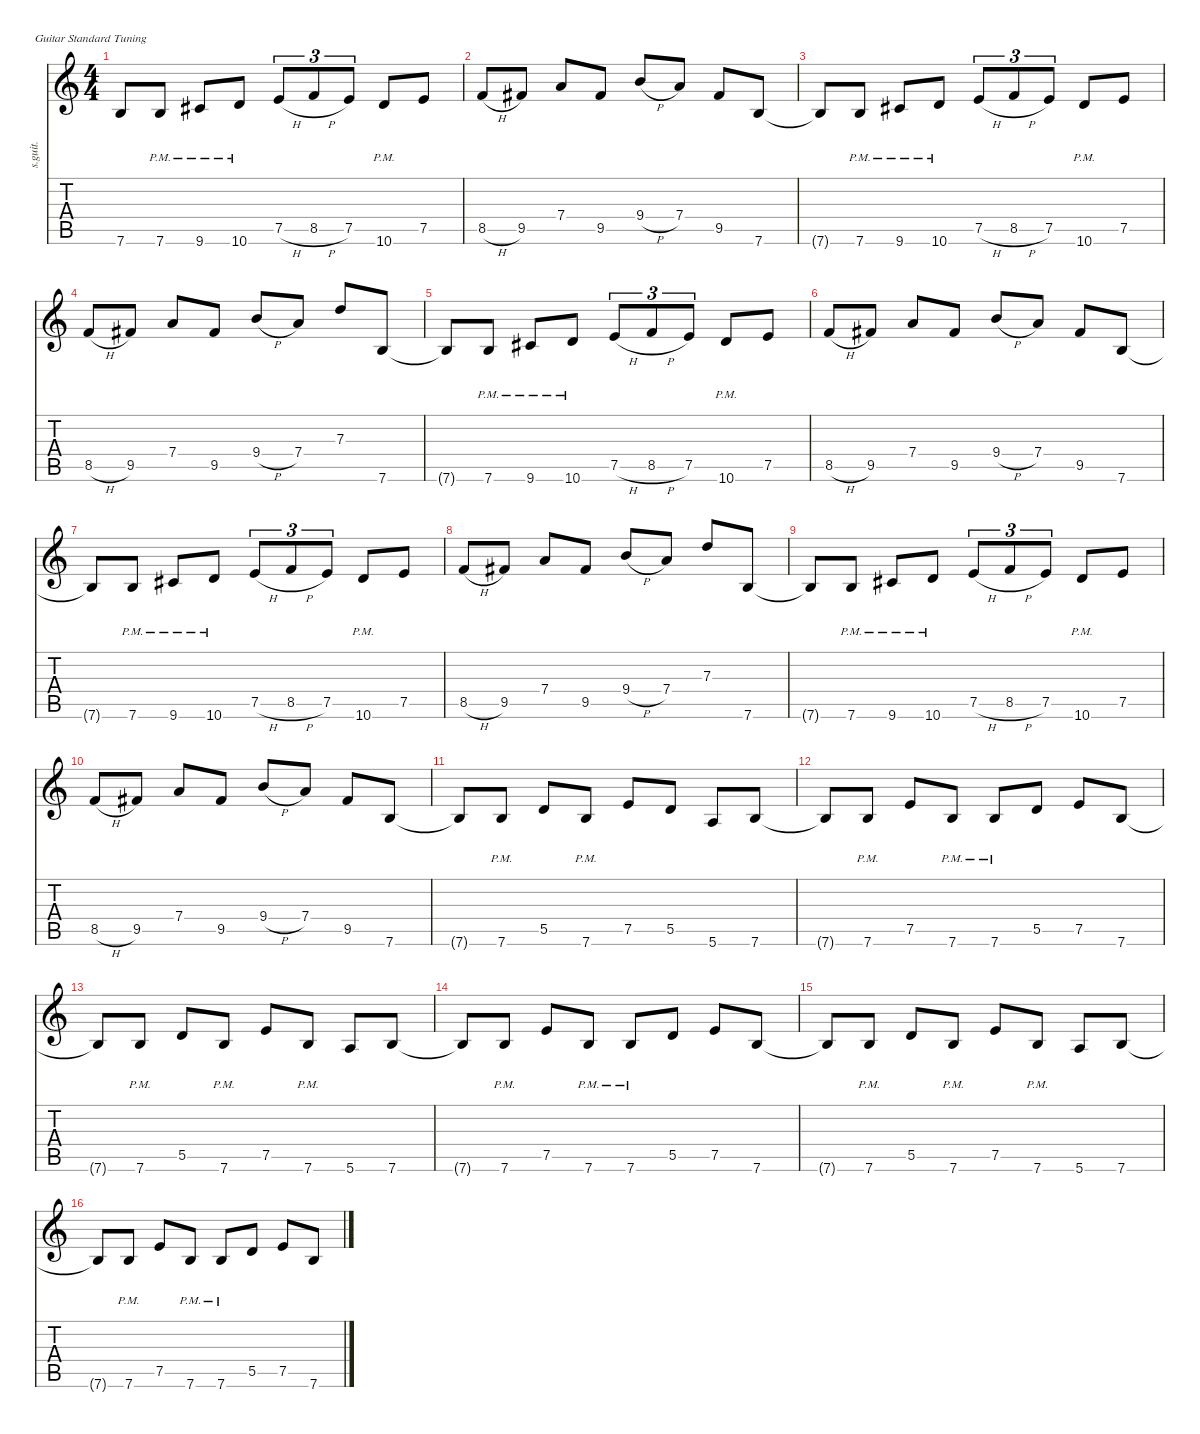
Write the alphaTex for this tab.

\defaultSystemsLayout 4
\hideDynamics
\bracketExtendMode nobrackets
\track ("Dave Mustaine (Rythm Guitar)" "s.guit.") {instrument distortionguitar}
\staff {score tabs}
\tuning (E4 B3 G3 D3 A2 E2)
\ts (4 4)
\tempo (196 hide)
\clef g2
\ks c
7.6{t}.8{lyrics (0 "") lyrics (1 "") lyrics (2 "") lyrics (3 "") lyrics (4 "") dy f} 7.6{pm}.8{lyrics (0 "") lyrics (1 "") lyrics (2 "") lyrics (3 "") lyrics (4 "")} 9.6{pm acc #}.8{lyrics (0 "") lyrics (1 "") lyrics (2 "") lyrics (3 "") lyrics (4 "")} 10.6{pm}.8{lyrics (0 "") lyrics (1 "") lyrics (2 "") lyrics (3 "") lyrics (4 "")} 7.5{h}.8{tu (3 2) lyrics (0 "") lyrics (1 "") lyrics (2 "") lyrics (3 "") lyrics (4 "")} 8.5{h}.8{tu (3 2) lyrics (0 "") lyrics (1 "") lyrics (2 "") lyrics (3 "") lyrics (4 "")} 7.5.8{tu (3 2) lyrics (0 "") lyrics (1 "") lyrics (2 "") lyrics (3 "") lyrics (4 "")} 10.6{pm}.8{lyrics (0 "") lyrics (1 "") lyrics (2 "") lyrics (3 "") lyrics (4 "")} 7.5.8{lyrics (0 "") lyrics (1 "") lyrics (2 "") lyrics (3 "") lyrics (4 "")} |
8.5{h}.8{lyrics (0 "") lyrics (1 "") lyrics (2 "") lyrics (3 "") lyrics (4 "")} 9.5{acc #}.8{lyrics (0 "") lyrics (1 "") lyrics (2 "") lyrics (3 "") lyrics (4 "")} 7.4.8{lyrics (0 "") lyrics (1 "") lyrics (2 "") lyrics (3 "") lyrics (4 "")} 9.5{acc #}.8{lyrics (0 "") lyrics (1 "") lyrics (2 "") lyrics (3 "") lyrics (4 "")} 9.4{h}.8{lyrics (0 "") lyrics (1 "") lyrics (2 "") lyrics (3 "") lyrics (4 "")} 7.4.8{lyrics (0 "") lyrics (1 "") lyrics (2 "") lyrics (3 "") lyrics (4 "")} 9.5{acc #}.8{lyrics (0 "") lyrics (1 "") lyrics (2 "") lyrics (3 "") lyrics (4 "")} 7.6.8{lyrics (0 "") lyrics (1 "") lyrics (2 "") lyrics (3 "") lyrics (4 "")} |
7.6{t}.8{lyrics (0 "") lyrics (1 "") lyrics (2 "") lyrics (3 "") lyrics (4 "")} 7.6{pm}.8{lyrics (0 "") lyrics (1 "") lyrics (2 "") lyrics (3 "") lyrics (4 "")} 9.6{pm acc #}.8{lyrics (0 "") lyrics (1 "") lyrics (2 "") lyrics (3 "") lyrics (4 "")} 10.6{pm}.8{lyrics (0 "") lyrics (1 "") lyrics (2 "") lyrics (3 "") lyrics (4 "")} 7.5{h}.8{tu (3 2) lyrics (0 "") lyrics (1 "") lyrics (2 "") lyrics (3 "") lyrics (4 "")} 8.5{h}.8{tu (3 2) lyrics (0 "") lyrics (1 "") lyrics (2 "") lyrics (3 "") lyrics (4 "")} 7.5.8{tu (3 2) lyrics (0 "") lyrics (1 "") lyrics (2 "") lyrics (3 "") lyrics (4 "")} 10.6{pm}.8{lyrics (0 "") lyrics (1 "") lyrics (2 "") lyrics (3 "") lyrics (4 "")} 7.5.8{lyrics (0 "") lyrics (1 "") lyrics (2 "") lyrics (3 "") lyrics (4 "")} |
8.5{h}.8{lyrics (0 "") lyrics (1 "") lyrics (2 "") lyrics (3 "") lyrics (4 "")} 9.5{acc #}.8{lyrics (0 "") lyrics (1 "") lyrics (2 "") lyrics (3 "") lyrics (4 "")} 7.4.8{lyrics (0 "") lyrics (1 "") lyrics (2 "") lyrics (3 "") lyrics (4 "")} 9.5{acc #}.8{lyrics (0 "") lyrics (1 "") lyrics (2 "") lyrics (3 "") lyrics (4 "")} 9.4{h}.8{lyrics (0 "") lyrics (1 "") lyrics (2 "") lyrics (3 "") lyrics (4 "")} 7.4.8{lyrics (0 "") lyrics (1 "") lyrics (2 "") lyrics (3 "") lyrics (4 "")} 7.3.8{lyrics (0 "") lyrics (1 "") lyrics (2 "") lyrics (3 "") lyrics (4 "")} 7.6.8{lyrics (0 "") lyrics (1 "") lyrics (2 "") lyrics (3 "") lyrics (4 "")} |
7.6{t}.8{lyrics (0 "") lyrics (1 "") lyrics (2 "") lyrics (3 "") lyrics (4 "")} 7.6{pm}.8{lyrics (0 "") lyrics (1 "") lyrics (2 "") lyrics (3 "") lyrics (4 "")} 9.6{pm acc #}.8{lyrics (0 "") lyrics (1 "") lyrics (2 "") lyrics (3 "") lyrics (4 "")} 10.6{pm}.8{lyrics (0 "") lyrics (1 "") lyrics (2 "") lyrics (3 "") lyrics (4 "")} 7.5{h}.8{tu (3 2) lyrics (0 "") lyrics (1 "") lyrics (2 "") lyrics (3 "") lyrics (4 "")} 8.5{h}.8{tu (3 2) lyrics (0 "") lyrics (1 "") lyrics (2 "") lyrics (3 "") lyrics (4 "")} 7.5.8{tu (3 2) lyrics (0 "") lyrics (1 "") lyrics (2 "") lyrics (3 "") lyrics (4 "")} 10.6{pm}.8{lyrics (0 "") lyrics (1 "") lyrics (2 "") lyrics (3 "") lyrics (4 "")} 7.5.8{lyrics (0 "") lyrics (1 "") lyrics (2 "") lyrics (3 "") lyrics (4 "")} |
8.5{h}.8{lyrics (0 "") lyrics (1 "") lyrics (2 "") lyrics (3 "") lyrics (4 "")} 9.5{acc #}.8{lyrics (0 "") lyrics (1 "") lyrics (2 "") lyrics (3 "") lyrics (4 "")} 7.4.8{lyrics (0 "") lyrics (1 "") lyrics (2 "") lyrics (3 "") lyrics (4 "")} 9.5{acc #}.8{lyrics (0 "") lyrics (1 "") lyrics (2 "") lyrics (3 "") lyrics (4 "")} 9.4{h}.8{lyrics (0 "") lyrics (1 "") lyrics (2 "") lyrics (3 "") lyrics (4 "")} 7.4.8{lyrics (0 "") lyrics (1 "") lyrics (2 "") lyrics (3 "") lyrics (4 "")} 9.5{acc #}.8{lyrics (0 "") lyrics (1 "") lyrics (2 "") lyrics (3 "") lyrics (4 "")} 7.6.8{lyrics (0 "") lyrics (1 "") lyrics (2 "") lyrics (3 "") lyrics (4 "")} |
7.6{t}.8{lyrics (0 "") lyrics (1 "") lyrics (2 "") lyrics (3 "") lyrics (4 "")} 7.6{pm}.8{lyrics (0 "") lyrics (1 "") lyrics (2 "") lyrics (3 "") lyrics (4 "")} 9.6{pm acc #}.8{lyrics (0 "") lyrics (1 "") lyrics (2 "") lyrics (3 "") lyrics (4 "")} 10.6{pm}.8{lyrics (0 "") lyrics (1 "") lyrics (2 "") lyrics (3 "") lyrics (4 "")} 7.5{h}.8{tu (3 2) lyrics (0 "") lyrics (1 "") lyrics (2 "") lyrics (3 "") lyrics (4 "")} 8.5{h}.8{tu (3 2) lyrics (0 "") lyrics (1 "") lyrics (2 "") lyrics (3 "") lyrics (4 "")} 7.5.8{tu (3 2) lyrics (0 "") lyrics (1 "") lyrics (2 "") lyrics (3 "") lyrics (4 "")} 10.6{pm}.8{lyrics (0 "") lyrics (1 "") lyrics (2 "") lyrics (3 "") lyrics (4 "")} 7.5.8{lyrics (0 "") lyrics (1 "") lyrics (2 "") lyrics (3 "") lyrics (4 "")} |
8.5{h}.8{lyrics (0 "") lyrics (1 "") lyrics (2 "") lyrics (3 "") lyrics (4 "")} 9.5{acc #}.8{lyrics (0 "") lyrics (1 "") lyrics (2 "") lyrics (3 "") lyrics (4 "")} 7.4.8{lyrics (0 "") lyrics (1 "") lyrics (2 "") lyrics (3 "") lyrics (4 "")} 9.5{acc #}.8{lyrics (0 "") lyrics (1 "") lyrics (2 "") lyrics (3 "") lyrics (4 "")} 9.4{h}.8{lyrics (0 "") lyrics (1 "") lyrics (2 "") lyrics (3 "") lyrics (4 "")} 7.4.8{lyrics (0 "") lyrics (1 "") lyrics (2 "") lyrics (3 "") lyrics (4 "")} 7.3.8{lyrics (0 "") lyrics (1 "") lyrics (2 "") lyrics (3 "") lyrics (4 "")} 7.6.8{lyrics (0 "") lyrics (1 "") lyrics (2 "") lyrics (3 "") lyrics (4 "")} |
7.6{t}.8{lyrics (0 "") lyrics (1 "") lyrics (2 "") lyrics (3 "") lyrics (4 "")} 7.6{pm}.8{lyrics (0 "") lyrics (1 "") lyrics (2 "") lyrics (3 "") lyrics (4 "")} 9.6{pm acc #}.8{lyrics (0 "") lyrics (1 "") lyrics (2 "") lyrics (3 "") lyrics (4 "")} 10.6{pm}.8{lyrics (0 "") lyrics (1 "") lyrics (2 "") lyrics (3 "") lyrics (4 "")} 7.5{h}.8{tu (3 2) lyrics (0 "") lyrics (1 "") lyrics (2 "") lyrics (3 "") lyrics (4 "")} 8.5{h}.8{tu (3 2) lyrics (0 "") lyrics (1 "") lyrics (2 "") lyrics (3 "") lyrics (4 "")} 7.5.8{tu (3 2) lyrics (0 "") lyrics (1 "") lyrics (2 "") lyrics (3 "") lyrics (4 "")} 10.6{pm}.8{lyrics (0 "") lyrics (1 "") lyrics (2 "") lyrics (3 "") lyrics (4 "")} 7.5.8{lyrics (0 "") lyrics (1 "") lyrics (2 "") lyrics (3 "") lyrics (4 "")} |
8.5{h}.8{lyrics (0 "") lyrics (1 "") lyrics (2 "") lyrics (3 "") lyrics (4 "")} 9.5{acc #}.8{lyrics (0 "") lyrics (1 "") lyrics (2 "") lyrics (3 "") lyrics (4 "")} 7.4.8{lyrics (0 "") lyrics (1 "") lyrics (2 "") lyrics (3 "") lyrics (4 "")} 9.5{acc #}.8{lyrics (0 "") lyrics (1 "") lyrics (2 "") lyrics (3 "") lyrics (4 "")} 9.4{h}.8{lyrics (0 "") lyrics (1 "") lyrics (2 "") lyrics (3 "") lyrics (4 "")} 7.4.8{lyrics (0 "") lyrics (1 "") lyrics (2 "") lyrics (3 "") lyrics (4 "")} 9.5{acc #}.8{lyrics (0 "") lyrics (1 "") lyrics (2 "") lyrics (3 "") lyrics (4 "")} 7.6.8{lyrics (0 "") lyrics (1 "") lyrics (2 "") lyrics (3 "") lyrics (4 "")} |
7.6{t}.8{lyrics (0 "") lyrics (1 "") lyrics (2 "") lyrics (3 "") lyrics (4 "")} 7.6{pm}.8{lyrics (0 "") lyrics (1 "") lyrics (2 "") lyrics (3 "") lyrics (4 "")} 5.5.8{lyrics (0 "") lyrics (1 "") lyrics (2 "") lyrics (3 "") lyrics (4 "")} 7.6{pm}.8{lyrics (0 "") lyrics (1 "") lyrics (2 "") lyrics (3 "") lyrics (4 "")} 7.5.8{lyrics (0 "") lyrics (1 "") lyrics (2 "") lyrics (3 "") lyrics (4 "")} 5.5.8{lyrics (0 "") lyrics (1 "") lyrics (2 "") lyrics (3 "") lyrics (4 "")} 5.6.8{lyrics (0 "") lyrics (1 "") lyrics (2 "") lyrics (3 "") lyrics (4 "")} 7.6.8{lyrics (0 "") lyrics (1 "") lyrics (2 "") lyrics (3 "") lyrics (4 "")} |
7.6{t}.8{lyrics (0 "") lyrics (1 "") lyrics (2 "") lyrics (3 "") lyrics (4 "")} 7.6{pm}.8{lyrics (0 "") lyrics (1 "") lyrics (2 "") lyrics (3 "") lyrics (4 "")} 7.5.8{lyrics (0 "") lyrics (1 "") lyrics (2 "") lyrics (3 "") lyrics (4 "")} 7.6{pm}.8{lyrics (0 "") lyrics (1 "") lyrics (2 "") lyrics (3 "") lyrics (4 "")} 7.6{pm}.8{lyrics (0 "") lyrics (1 "") lyrics (2 "") lyrics (3 "") lyrics (4 "")} 5.5.8{lyrics (0 "") lyrics (1 "") lyrics (2 "") lyrics (3 "") lyrics (4 "")} 7.5.8{lyrics (0 "") lyrics (1 "") lyrics (2 "") lyrics (3 "") lyrics (4 "")} 7.6.8{lyrics (0 "") lyrics (1 "") lyrics (2 "") lyrics (3 "") lyrics (4 "")} |
7.6{t}.8{lyrics (0 "") lyrics (1 "") lyrics (2 "") lyrics (3 "") lyrics (4 "")} 7.6{pm}.8{lyrics (0 "") lyrics (1 "") lyrics (2 "") lyrics (3 "") lyrics (4 "")} 5.5.8{lyrics (0 "") lyrics (1 "") lyrics (2 "") lyrics (3 "") lyrics (4 "")} 7.6{pm}.8{lyrics (0 "") lyrics (1 "") lyrics (2 "") lyrics (3 "") lyrics (4 "")} 7.5.8{lyrics (0 "") lyrics (1 "") lyrics (2 "") lyrics (3 "") lyrics (4 "")} 7.6{pm}.8{lyrics (0 "") lyrics (1 "") lyrics (2 "") lyrics (3 "") lyrics (4 "")} 5.6.8{lyrics (0 "") lyrics (1 "") lyrics (2 "") lyrics (3 "") lyrics (4 "")} 7.6.8{lyrics (0 "") lyrics (1 "") lyrics (2 "") lyrics (3 "") lyrics (4 "")} |
7.6{t}.8{lyrics (0 "") lyrics (1 "") lyrics (2 "") lyrics (3 "") lyrics (4 "")} 7.6{pm}.8{lyrics (0 "") lyrics (1 "") lyrics (2 "") lyrics (3 "") lyrics (4 "")} 7.5.8{lyrics (0 "") lyrics (1 "") lyrics (2 "") lyrics (3 "") lyrics (4 "")} 7.6{pm}.8{lyrics (0 "") lyrics (1 "") lyrics (2 "") lyrics (3 "") lyrics (4 "")} 7.6{pm}.8{lyrics (0 "") lyrics (1 "") lyrics (2 "") lyrics (3 "") lyrics (4 "")} 5.5.8{lyrics (0 "") lyrics (1 "") lyrics (2 "") lyrics (3 "") lyrics (4 "")} 7.5.8{lyrics (0 "") lyrics (1 "") lyrics (2 "") lyrics (3 "") lyrics (4 "")} 7.6.8{lyrics (0 "") lyrics (1 "") lyrics (2 "") lyrics (3 "") lyrics (4 "")} |
7.6{t}.8{lyrics (0 "") lyrics (1 "") lyrics (2 "") lyrics (3 "") lyrics (4 "")} 7.6{pm}.8{lyrics (0 "") lyrics (1 "") lyrics (2 "") lyrics (3 "") lyrics (4 "")} 5.5.8{lyrics (0 "") lyrics (1 "") lyrics (2 "") lyrics (3 "") lyrics (4 "")} 7.6{pm}.8{lyrics (0 "") lyrics (1 "") lyrics (2 "") lyrics (3 "") lyrics (4 "")} 7.5.8{lyrics (0 "") lyrics (1 "") lyrics (2 "") lyrics (3 "") lyrics (4 "")} 7.6{pm}.8{lyrics (0 "") lyrics (1 "") lyrics (2 "") lyrics (3 "") lyrics (4 "")} 5.6.8{lyrics (0 "") lyrics (1 "") lyrics (2 "") lyrics (3 "") lyrics (4 "")} 7.6.8{lyrics (0 "") lyrics (1 "") lyrics (2 "") lyrics (3 "") lyrics (4 "")} |
7.6{t}.8{lyrics (0 "") lyrics (1 "") lyrics (2 "") lyrics (3 "") lyrics (4 "")} 7.6{pm}.8{lyrics (0 "") lyrics (1 "") lyrics (2 "") lyrics (3 "") lyrics (4 "")} 7.5.8{lyrics (0 "") lyrics (1 "") lyrics (2 "") lyrics (3 "") lyrics (4 "")} 7.6{pm}.8{lyrics (0 "") lyrics (1 "") lyrics (2 "") lyrics (3 "") lyrics (4 "")} 7.6{pm}.8{lyrics (0 "") lyrics (1 "") lyrics (2 "") lyrics (3 "") lyrics (4 "")} 5.5.8{lyrics (0 "") lyrics (1 "") lyrics (2 "") lyrics (3 "") lyrics (4 "")} 7.5.8{lyrics (0 "") lyrics (1 "") lyrics (2 "") lyrics (3 "") lyrics (4 "")} 7.6.8{lyrics (0 "") lyrics (1 "") lyrics (2 "") lyrics (3 "") lyrics (4 "")}
